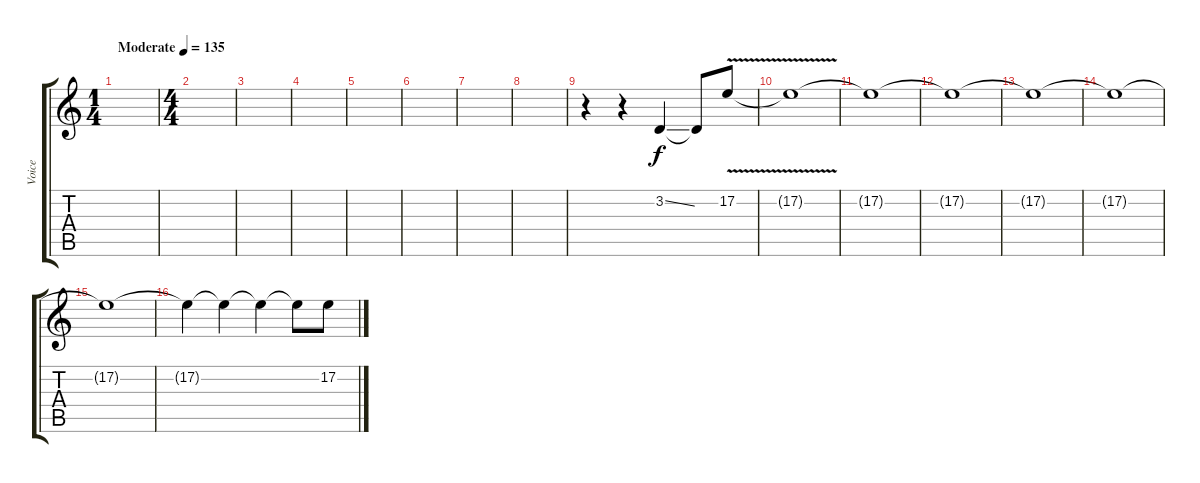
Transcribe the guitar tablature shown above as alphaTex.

\track ("Voice" "Voice") {instrument violin}
\staff {score tabs}
\tuning (E4 B3 G3 D3 A2 E2) {hide}
\ts (1 4)
\tempo (135 "Moderate")
\clef g2
\ks c
|
\ts (4 4)
|
|
|
|
|
|
|
r.4 r.4 3.2{ss}.4 3.2{t}.8 17.2{v}.8 |
17.2{t}.1 |
17.2{t}.1 |
17.2{t}.1 |
17.2{t}.1 |
17.2{t}.1 |
17.2{t}.1 |
17.2{t}.4 17.2{t}.4 17.2{t}.4 17.2{t}.8 17.2.8
